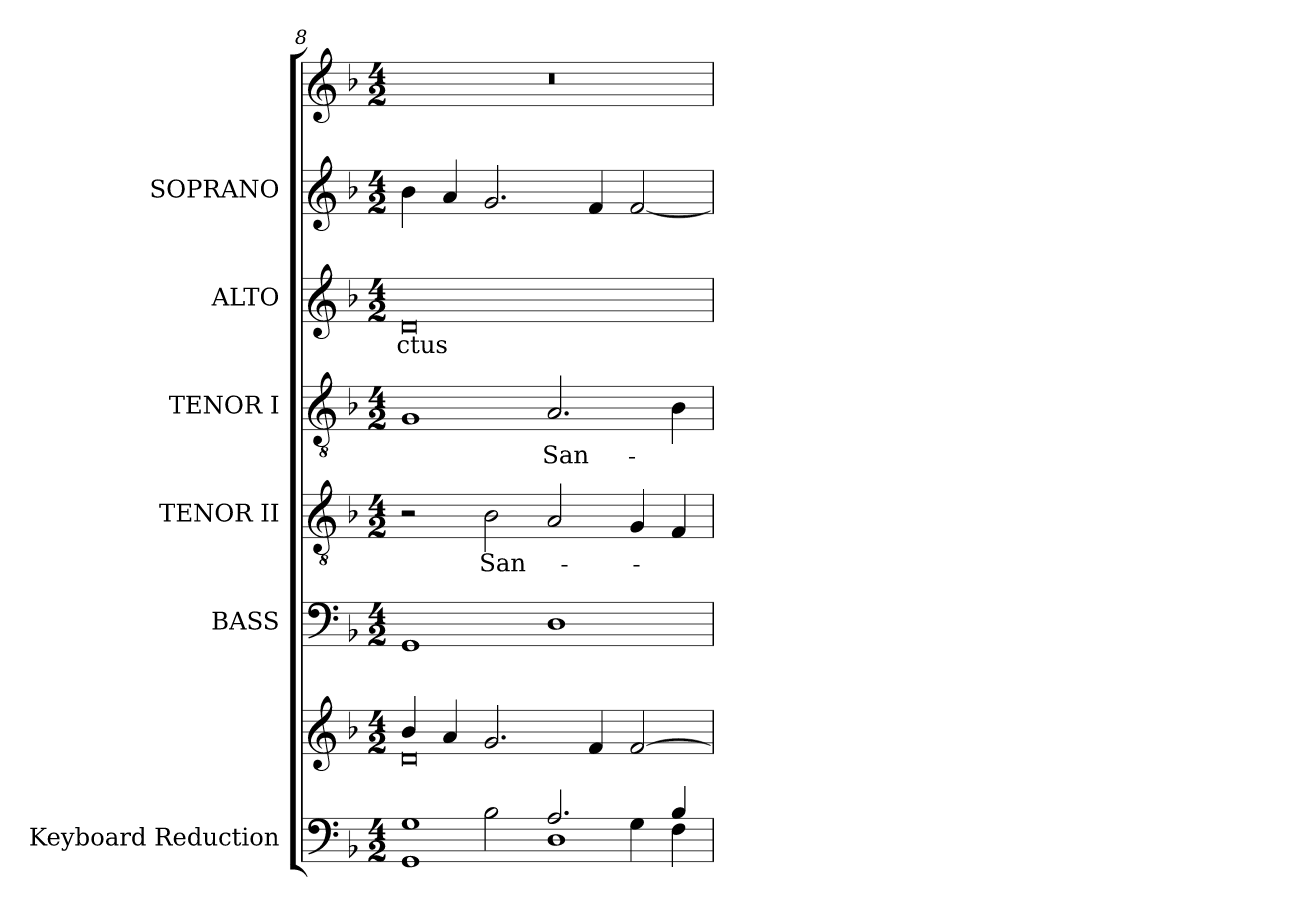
**kern	**kern	**kern	**kern	**text	**kern	**text	**kern	**text	**kern	**kern
*part7	*part7	*part6	*part5	*part5	*part4	*part4	*part3	*part3	*part2	*part1
*staff8	*staff7	*staff6	*staff5	*staff5	*staff4	*staff4	*staff3	*staff3	*staff2	*staff1
*I"Keyboard Reduction	*	*I"BASS	*I"TENOR II	*	*I"TENOR I	*	*I"ALTO	*	*I"SOPRANO	*
*I'Reduc.	*	*I'B.	*I'T. II	*	*I'T. I	*	*I'A.	*	*I'S.	*
*clefF4	*clefG2	*clefF4	*clefGv2	*	*clefGv2	*	*clefG2	*	*clefG2	*clefG2
*	*	*	*ITrd7c12	*	*ITrd7c12	*	*	*	*	*
*k[b-]	*k[b-]	*k[b-]	*k[b-]	*	*k[b-]	*	*k[b-]	*	*k[b-]	*k[b-]
*F:	*F:	*F:	*F:	*	*F:	*	*F:	*	*F:	*F:
*M4/2	*M4/2	*M4/2	*M4/2	*	*M4/2	*	*M4/2	*	*M4/2	*M4/2
=8	=8	=8	=8	=8	=8	=8	=8	=8	=8	=8
*^	*^	*	*	*	*	*	*	*	*	*
*	*^	*	*	*	*	*	*	*	*	*	*	*
!	!	!	!	!	!	!	!	!	!	!	!LO:LY:b:color=#000000	!	!LO:N:vis=1
1Gi	2ryy	1GGi	4b-i/	0di	1GGi	2r	.	1GGi	.	0di	-ctus	4b-i\	0r
.	.	.	4ai/	.	.	.	.	.	.	.	.	4ai/	.
!	!	!	!	!	!	!	!LO:LY:b:color=#000000	!	!	!	!	!	!
.	2B-i\	.	2.gi/	.	.	2BB-i\	San-	.	.	.	.	2.gi/	.
!	!	!	!	!	!	!	!	!	!LO:LY:b:color=#000000	!	!	!	!
2.Ai/	2ryy	1Di	.	.	1Di	2AAi/	.	2.AAi/	San-	.	.	.	.
.	.	.	4fi/	.	.	.	.	.	.	.	.	4fi/	.
.	4Gi\	.	[2fi/	.	.	4GGi/	.	.	.	.	.	[2fi/	.
4B-i/	4Fi\	.	.	.	.	4FFi/	.	4BB-i\	.	.	.	.	.
*v	*v	*v	*	*	*	*	*	*	*	*	*	*	*
*	*v	*v	*	*	*	*	*	*	*	*	*
=	=	=	=	=	=	=	=	=	=	=
*-	*-	*-	*-	*-	*-	*-	*-	*-	*-	*-
